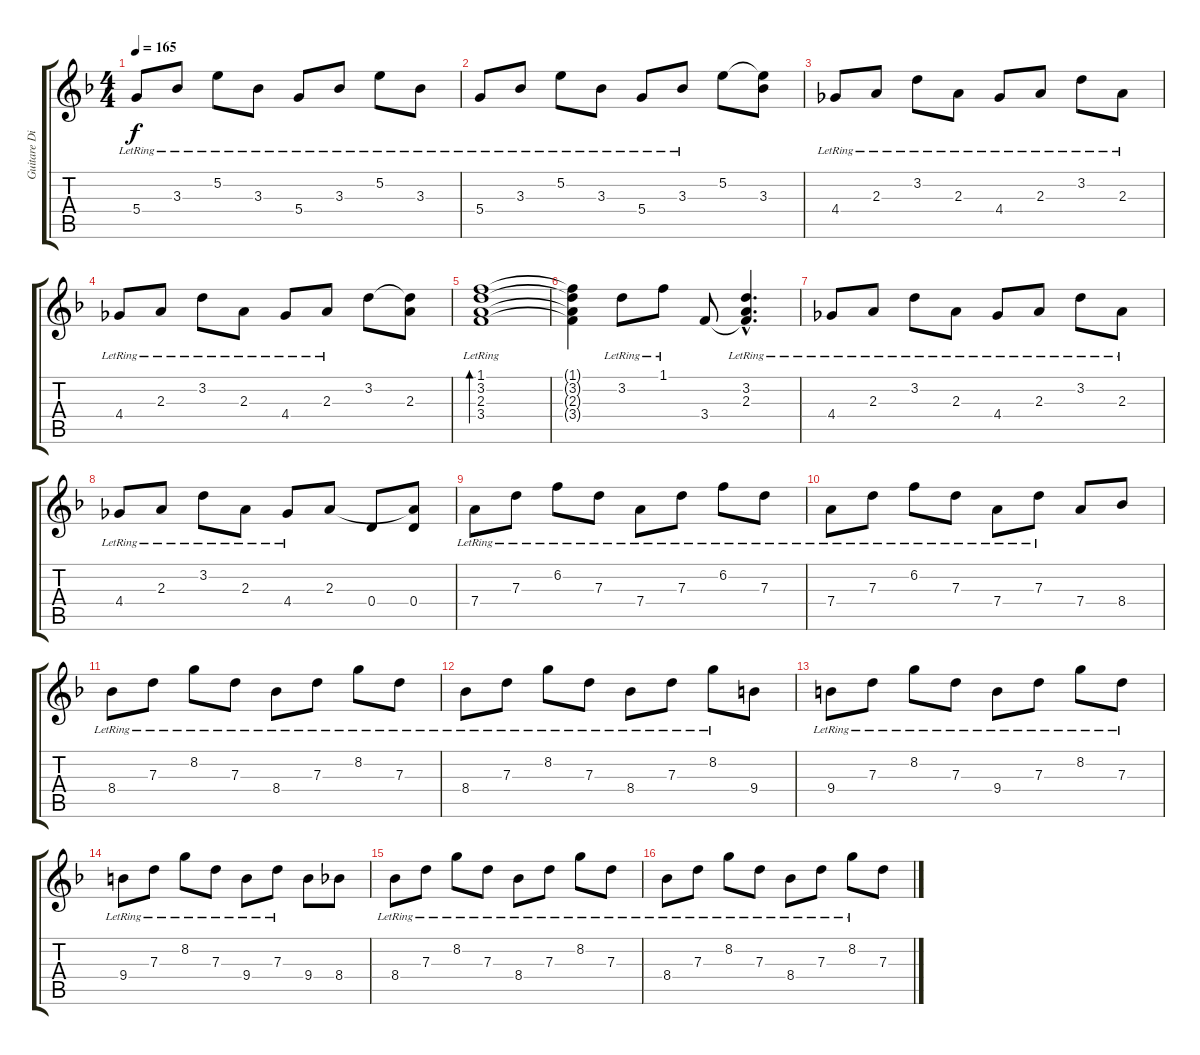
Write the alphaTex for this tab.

\track ("Guitare Distorsion " "Guitare Di") {instrument distortionguitar}
\staff {score tabs}
\tuning (E4 B3 G3 D3 A2 D2) {hide}
\ts (4 4)
\tempo 165
\clef g2
\ks f
5.4{lr}.8{dy f} 3.3{lr}.8 5.2{lr}.8 3.3{lr}.8 5.4{lr}.8 3.3{lr}.8 5.2{lr}.8 3.3{lr}.8 |
5.4{lr}.8 3.3{lr}.8 5.2{lr}.8 3.3{lr}.8 5.4{lr}.8 3.3{lr}.8 5.2.8 (5.2{t} 3.3).8 |
4.4{lr}.8 2.3{lr}.8 3.2{lr}.8 2.3{lr}.8 4.4{lr}.8 2.3{lr}.8 3.2{lr}.8 2.3{lr}.8 |
4.4{lr}.8 2.3{lr}.8 3.2{lr}.8 2.3{lr}.8 4.4{lr}.8 2.3{lr}.8 3.2.8 (3.2{t} 2.3).8 |
(1.1{lr} 3.2{lr} 2.3{lr} 3.4{lr}).1{bd 240} |
(1.1{t} 3.2{t} 2.3{t} 3.4{t}).4 3.2{lr}.8 1.1{lr}.8 3.4.8 (3.2{hac lr} 2.3{hac lr} 3.4{hac t}).4{d} |
4.4{lr}.8 2.3{lr}.8 3.2{lr}.8 2.3{lr}.8 4.4{lr}.8 2.3{lr}.8 3.2{lr}.8 2.3{lr}.8 |
4.4{lr}.8 2.3{lr}.8 3.2{lr}.8 2.3{lr}.8 4.4{lr}.8 2.3.8 0.4.8 (2.3{t} 0.4).8 |
7.4{lr}.8 7.3{lr}.8 6.2{lr}.8 7.3{lr}.8 7.4{lr}.8 7.3{lr}.8 6.2{lr}.8 7.3{lr}.8 |
7.4{lr}.8 7.3{lr}.8 6.2{lr}.8 7.3{lr}.8 7.4{lr}.8 7.3{lr}.8 7.4.8 8.4.8 |
8.4{lr}.8 7.3{lr}.8 8.2{lr}.8 7.3{lr}.8 8.4{lr}.8 7.3{lr}.8 8.2{lr}.8 7.3{lr}.8 |
8.4{lr}.8 7.3{lr}.8 8.2{lr}.8 7.3{lr}.8 8.4{lr}.8 7.3{lr}.8 8.2{lr}.8 9.4.8 |
9.4{lr}.8 7.3{lr}.8 8.2{lr}.8 7.3{lr}.8 9.4{lr}.8 7.3{lr}.8 8.2{lr}.8 7.3{lr}.8 |
9.4{lr}.8 7.3{lr}.8 8.2{lr}.8 7.3{lr}.8 9.4{lr}.8 7.3{lr}.8 9.4.8 8.4.8 |
8.4{lr}.8 7.3{lr}.8 8.2{lr}.8 7.3{lr}.8 8.4{lr}.8 7.3{lr}.8 8.2{lr}.8 7.3{lr}.8 |
8.4{lr}.8 7.3{lr}.8 8.2{lr}.8 7.3{lr}.8 8.4{lr}.8 7.3{lr}.8 8.2{lr}.8 7.3.8
